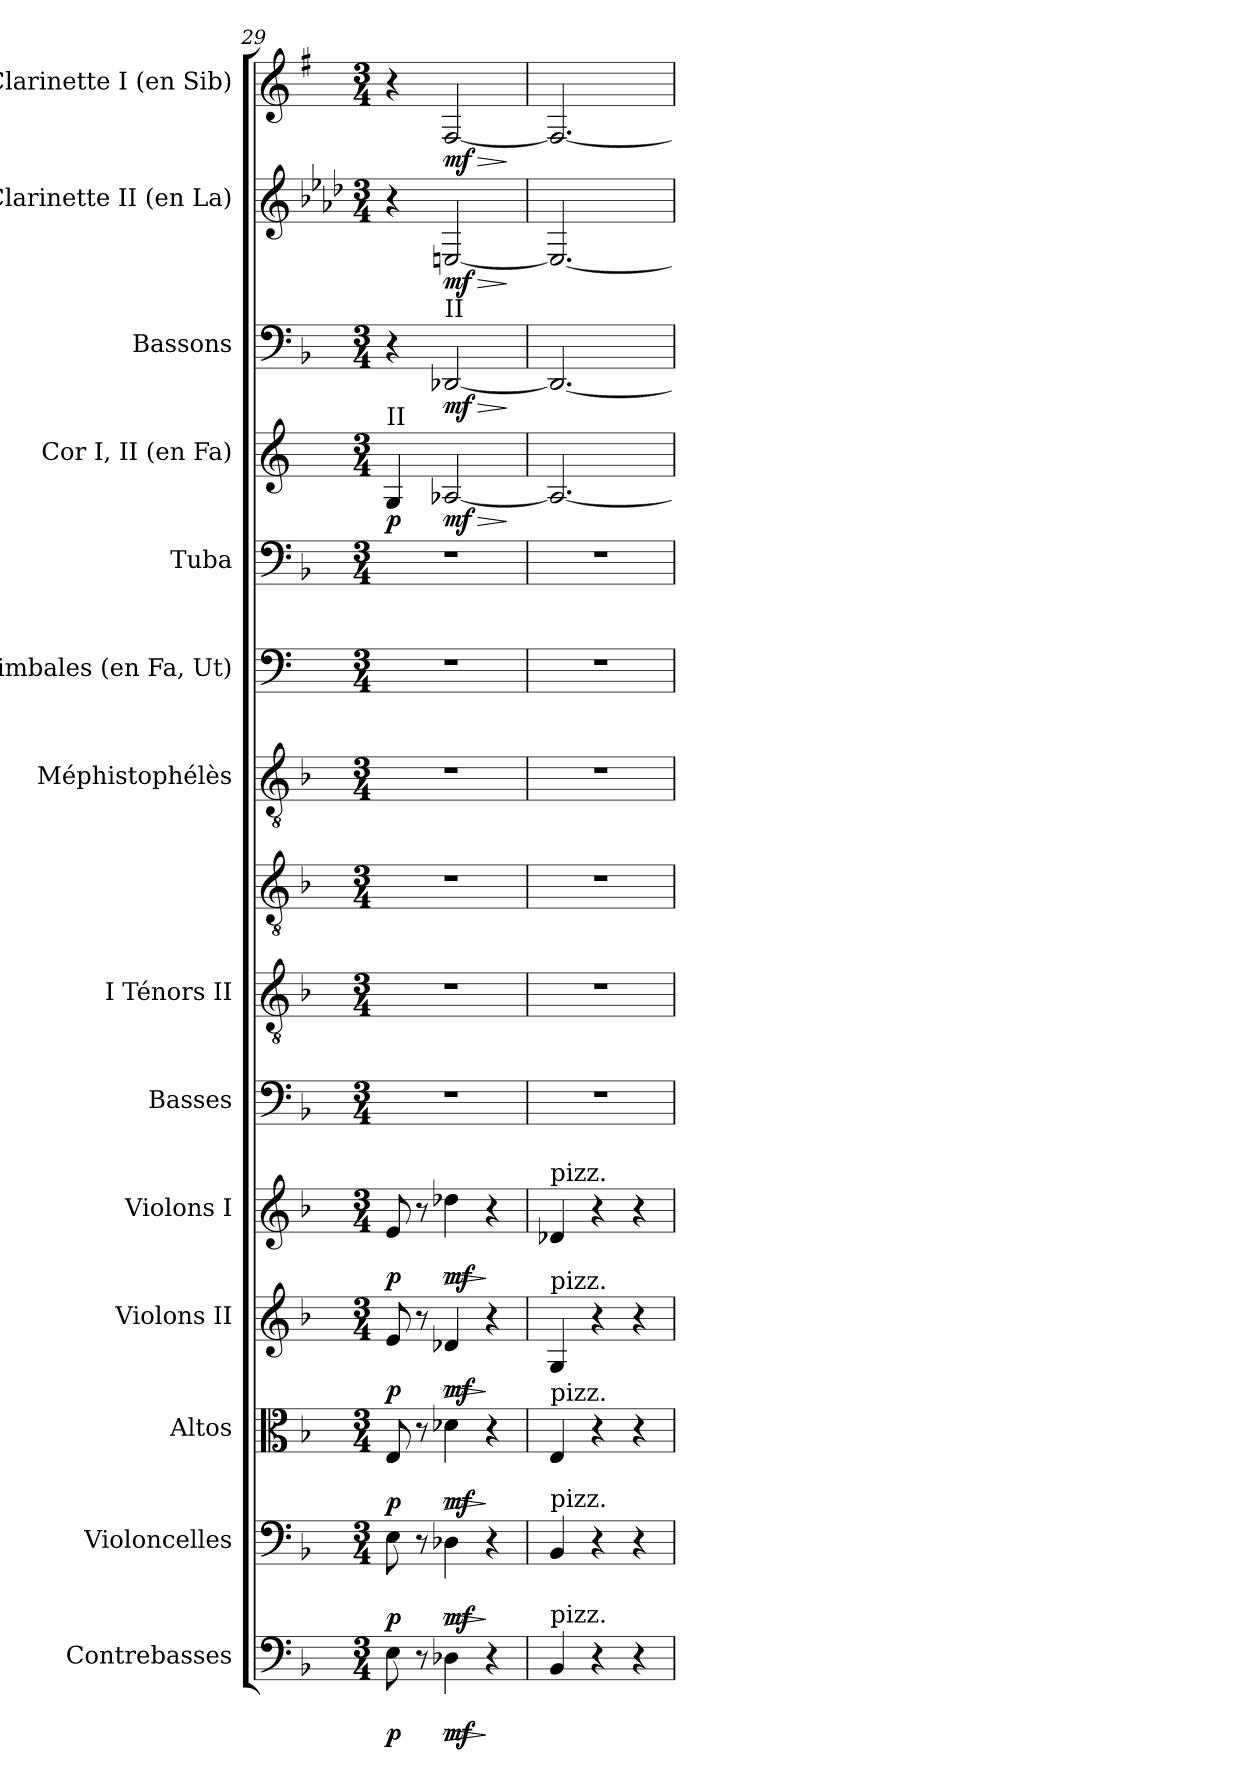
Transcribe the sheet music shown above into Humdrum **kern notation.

**kern	**dynam	**kern	**dynam	**kern	**dynam	**kern	**dynam	**kern	**dynam	**kern	**kern	**kern	**kern	**kern	**kern	**kern	**dynam	**kern	**dynam	**kern	**dynam	**kern	**dynam
*part14	*part14	*part13	*part13	*part12	*part12	*part11	*part11	*part10	*part10	*part9	*part8	*part8	*part7	*part6	*part5	*part4	*part4	*part3	*part3	*part2	*part2	*part1	*part1
*staff15	*staff15	*staff14	*staff14	*staff13	*staff13	*staff12	*staff12	*staff11	*staff11	*staff10	*staff9	*staff8	*staff7	*staff6	*staff5	*staff4	*staff4	*staff3	*staff3	*staff2	*staff2	*staff1	*staff1
*I"Contrebasses	*	*I"Violoncelles	*	*I"Altos	*	*I"Violons II	*	*I"Violons I	*	*I"Basses	*I"I  Ténors  II	*	*I"Méphistophélès	*I"Timbales (en Fa, Ut)	*I"Tuba	*I"Cor I, II (en Fa)	*	*I"Bassons	*	*I"Clarinette II (en La)	*	*I"Clarinette I (en Sib)	*
*I'C-b.	*	*I'Vlles	*	*I'Altos	*	*I'Vns II	*	*I'Vns I	*	*I'Basses	*I'Tén.	*	*I'Méphist.	*	*I'Tb.	*I'Cor (Fa)	*	*I'Bns	*	*I'Cl. (La)	*	*I'Cl. (Sib)	*
!!LO:PB:g=z
*clefF4	*	*clefF4	*	*clefC3	*	*clefG2	*	*clefG2	*	*clefF4	*clefGv2	*clefGv2	*clefGv2	*clefF4	*clefF4	*clefG2	*	*clefF4	*	*clefG2	*	*clefG2	*
*ITrd7c12	*	*	*	*	*	*	*	*	*	*	*ITrd7c12	*ITrd7c12	*ITrd7c12	*	*	*ITrd4c7	*	*	*	*ITrd2c3	*	*ITrd1c2	*
*k[b-]	*	*k[b-]	*	*k[b-]	*	*k[b-]	*	*k[b-]	*	*k[b-]	*k[b-]	*k[b-]	*k[b-]	*k[]	*k[b-]	*k[b-]	*	*k[b-]	*	*k[b-]	*	*k[b-]	*
*F:	*	*F:	*	*F:	*	*F:	*	*F:	*	*F:	*F:	*F:	*F:	*C:	*F:	*F:	*	*F:	*	*F:	*	*F:	*
*M3/4	*	*M3/4	*	*M3/4	*	*M3/4	*	*M3/4	*	*M3/4	*M3/4	*M3/4	*M3/4	*M3/4	*M3/4	*M3/4	*	*M3/4	*	*M3/4	*	*M3/4	*
=29	=29	=29	=29	=29	=29	=29	=29	=29	=29	=29	=29	=29	=29	=29	=29	=29	=29	=29	=29	=29	=29	=29	=29
!	!	!	!	!	!	!	!	!	!	!	!	!	!	!	!	!LO:TX:a:t=II	!	!	!	!	!	!	!
!	!	!	!	!	!	!	!	!	!	!LO:N:vis=1	!LO:N:vis=1	!LO:N:vis=1	!LO:N:vis=1	!LO:N:vis=1	!LO:N:vis=1	!	!	!	!	!	!	!	!
8EEi\	p	8Ei\	p	8Ei/	p	8ei/	p	8ei/	p	2.r	2.r	2.r	2.r	2.r	2.r	4Ci/	p	4r	.	4r	.	4r	.
8r	.	8r	.	8r	.	8r	.	8r	.	.	.	.	.	.	.	.	.	.	.	.	.	.	.
!	!	!	!	!	!	!	!	!	!	!	!	!	!	!	!	!	!	!LO:TX:a:t=II	!	!	!	!	!
!	!LO:HP:b	!	!LO:HP:b	!	!LO:HP:b	!	!LO:HP:b	!	!LO:HP:b	!	!	!	!	!	!	!	!LO:HP:b	!	!LO:HP:b	!	!LO:HP:b	!	!LO:HP:b
4DD-Xi\	> mf	4D-Xi\	> mf	4d-Xi\	> mf	4d-Xi/	> mf	4dd-Xi\	> mf	.	.	.	.	.	.	[<2D-Xi/	> mf	[<2DD-Xi/	> mf	[<2C#Xi/	> mf	[<2Ei/	> mf
4r	]	4r	]	4r	]	4r	]	4r	]	.	.	.	.	.	.	.	.	.	.	.	.	.	.
.	.	.	.	.	.	.	.	.	.	.	.	.	.	.	.	.	]	.	]	.	]	.	]
=30	=30	=30	=30	=30	=30	=30	=30	=30	=30	=30	=30	=30	=30	=30	=30	=30	=30	=30	=30	=30	=30	=30	=30
!	!	!	!	!	!	!	!	!LO:TX:a:t=pizz.	!	!	!	!	!	!	!	!	!	!	!	!	!	!	!
!	!	!	!	!	!	!LO:TX:a:t=pizz.	!	!	!	!	!	!	!	!	!	!	!	!	!	!	!	!	!
!	!	!	!	!LO:TX:a:t=pizz.	!	!	!	!	!	!	!	!	!	!	!	!	!	!	!	!	!	!	!
!	!	!LO:TX:a:t=pizz.	!	!	!	!	!	!	!	!	!	!	!	!	!	!	!	!	!	!	!	!	!
!LO:TX:a:t=pizz.	!	!	!	!	!	!	!	!	!	!	!	!	!	!	!	!	!	!	!	!	!	!	!
!	!	!	!	!	!	!	!	!	!	!LO:N:vis=1	!LO:N:vis=1	!LO:N:vis=1	!LO:N:vis=1	!LO:N:vis=1	!LO:N:vis=1	!	!	!	!	!	!	!	!
4BBB-i/	.	4BB-i/	.	4Ei/	.	4Gi/	.	4d-Xi/	.	2.r	2.r	2.r	2.r	2.r	2.r	2.D-i/_<	.	2.DD-i/_<	.	2.C#i/_<	.	2.Ei/_<	.
4r	.	4r	.	4r	.	4r	.	4r	.	.	.	.	.	.	.	.	.	.	.	.	.	.	.
4r	.	4r	.	4r	.	4r	.	4r	.	.	.	.	.	.	.	.	.	.	.	.	.	.	.
=	=	=	=	=	=	=	=	=	=	=	=	=	=	=	=	=	=	=	=	=	=	=	=
*-	*-	*-	*-	*-	*-	*-	*-	*-	*-	*-	*-	*-	*-	*-	*-	*-	*-	*-	*-	*-	*-	*-	*-
